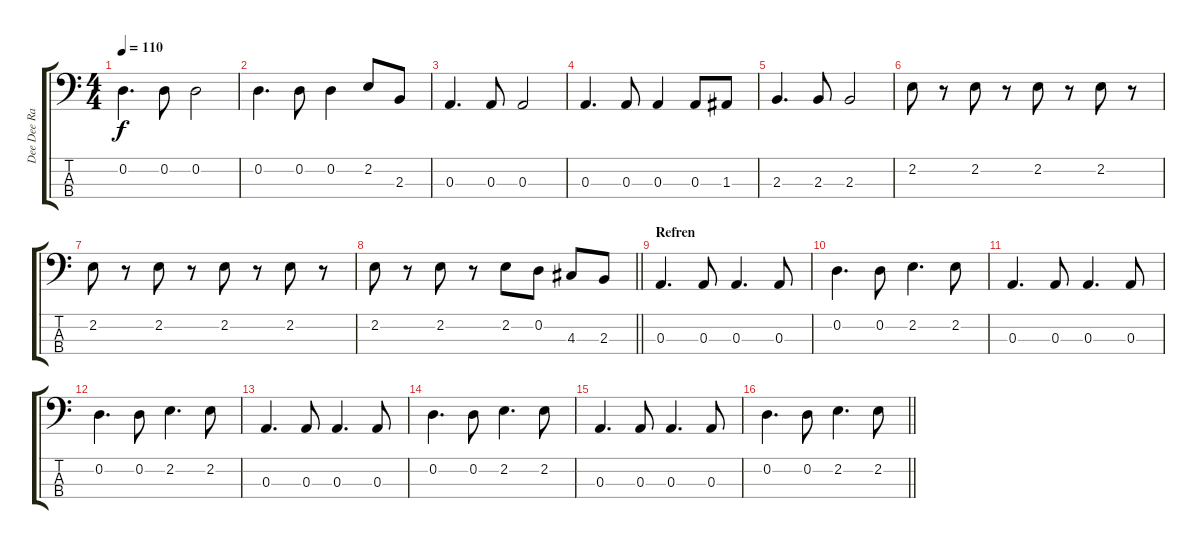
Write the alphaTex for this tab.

\track ("Dee Dee Ramone-Bass" "Dee Dee Ra") {instrument electricbasspick}
\staff {score tabs}
\tuning (G2 D2 A1 E1) {hide}
\ts (4 4)
\tempo 110
\clef f4
\ks c
0.2.4{d dy f} 0.2.8 0.2.2 |
0.2.4{d} 0.2.8 0.2.4 2.2.8 2.3.8 |
0.3.4{d} 0.3.8 0.3.2 |
0.3.4{d} 0.3.8 0.3.4 0.3.8 1.3.8 |
2.3.4{d} 2.3.8 2.3.2 |
2.2.8 r.8 2.2.8 r.8 2.2.8 r.8 2.2.8 r.8 |
2.2.8 r.8 2.2.8 r.8 2.2.8 r.8 2.2.8 r.8 |
\barLineRight lightlight
2.2.8 r.8 2.2.8 r.8 2.2.8 0.2.8 4.3.8 2.3.8 |
\section ("" "Refren")
0.3.4{d} 0.3.8 0.3.4{d} 0.3.8 |
0.2.4{d} 0.2.8 2.2.4{d} 2.2.8 |
0.3.4{d} 0.3.8 0.3.4{d} 0.3.8 |
0.2.4{d} 0.2.8 2.2.4{d} 2.2.8 |
0.3.4{d} 0.3.8 0.3.4{d} 0.3.8 |
0.2.4{d} 0.2.8 2.2.4{d} 2.2.8 |
0.3.4{d} 0.3.8 0.3.4{d} 0.3.8 |
\barLineRight lightlight
0.2.4{d} 0.2.8 2.2.4{d} 2.2.8
